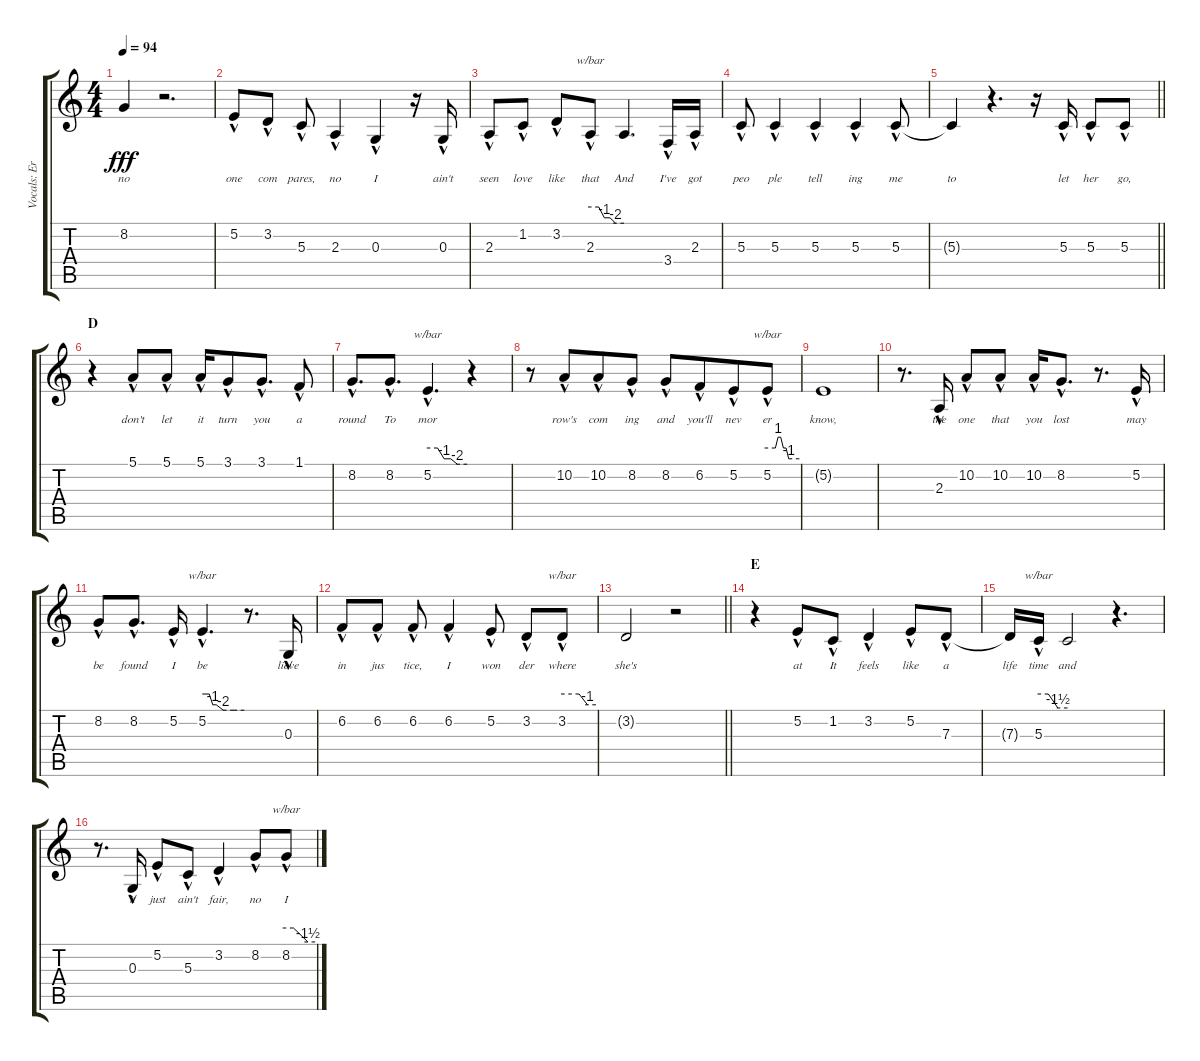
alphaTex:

\track ("Vocals: Eric" "Vocals: Er") {instrument lead2sawtooth}
\staff {score tabs}
\tuning (E4 B3 G3 D3 A2 E2) {hide}
\ts (4 4)
\tempo 94
\clef g2
\ks c
8.2{t}.4{lyrics (0 "no") lyrics (1 "") lyrics (2 "") lyrics (3 "") lyrics (4 "") dy fff} r.2{d} |
5.2{hac}.8{lyrics (0 "one") lyrics (1 "") lyrics (2 "") lyrics (3 "") lyrics (4 "")} 3.2{hac}.8{lyrics (0 "com") lyrics (1 "") lyrics (2 "") lyrics (3 "") lyrics (4 "")} 5.3{hac}.8{lyrics (0 "pares,") lyrics (1 "") lyrics (2 "") lyrics (3 "") lyrics (4 "")} 2.3{hac}.4{lyrics (0 "no") lyrics (1 "") lyrics (2 "") lyrics (3 "") lyrics (4 "")} 0.3{hac}.4{lyrics (0 "I") lyrics (1 "") lyrics (2 "") lyrics (3 "") lyrics (4 "")} r.16 0.3{hac}.16{lyrics (0 "ain't") lyrics (1 "") lyrics (2 "") lyrics (3 "") lyrics (4 "")} |
2.3{hac}.8{lyrics (0 "seen") lyrics (1 "") lyrics (2 "") lyrics (3 "") lyrics (4 "")} 1.2{hac}.8{lyrics (0 "love") lyrics (1 "") lyrics (2 "") lyrics (3 "") lyrics (4 "")} 3.2{hac}.8{lyrics (0 "like") lyrics (1 "") lyrics (2 "") lyrics (3 "") lyrics (4 "")} 2.3{hac}.8{tbe (custom default 0 0 15 0 25 -4 35 -4 45 -8 60 -8) lyrics (0 "that") lyrics (1 "") lyrics (2 "") lyrics (3 "") lyrics (4 "")} 2.3{t}.4{d lyrics (0 "And") lyrics (1 "") lyrics (2 "") lyrics (3 "") lyrics (4 "")} 3.4{hac}.16{lyrics (0 "I've") lyrics (1 "") lyrics (2 "") lyrics (3 "") lyrics (4 "")} 2.3{hac}.16{lyrics (0 "got") lyrics (1 "") lyrics (2 "") lyrics (3 "") lyrics (4 "")} |
5.3{hac}.8{lyrics (0 "peo") lyrics (1 "") lyrics (2 "") lyrics (3 "") lyrics (4 "")} 5.3{hac}.4{lyrics (0 "ple") lyrics (1 "") lyrics (2 "") lyrics (3 "") lyrics (4 "")} 5.3{hac}.4{lyrics (0 "tell") lyrics (1 "") lyrics (2 "") lyrics (3 "") lyrics (4 "")} 5.3{hac}.4{lyrics (0 "ing") lyrics (1 "") lyrics (2 "") lyrics (3 "") lyrics (4 "")} 5.3{hac}.8{lyrics (0 "me") lyrics (1 "") lyrics (2 "") lyrics (3 "") lyrics (4 "")} |
\barLineRight lightlight
5.3{t}.4{lyrics (0 "to") lyrics (1 "") lyrics (2 "") lyrics (3 "") lyrics (4 "")} r.4{d} r.16 5.3{hac}.16{lyrics (0 "let") lyrics (1 "") lyrics (2 "") lyrics (3 "") lyrics (4 "")} 5.3{hac}.8{lyrics (0 "her") lyrics (1 "") lyrics (2 "") lyrics (3 "") lyrics (4 "")} 5.3{hac}.8{lyrics (0 "go,") lyrics (1 "") lyrics (2 "") lyrics (3 "") lyrics (4 "")} |
\section ("" "D")
r.4 5.1{hac}.8{lyrics (0 "don't") lyrics (1 "") lyrics (2 "") lyrics (3 "") lyrics (4 "")} 5.1{hac}.8{lyrics (0 "let") lyrics (1 "") lyrics (2 "") lyrics (3 "") lyrics (4 "")} 5.1{hac}.16{lyrics (0 "it") lyrics (1 "") lyrics (2 "") lyrics (3 "") lyrics (4 "")} 3.1{hac}.8{lyrics (0 "turn") lyrics (1 "") lyrics (2 "") lyrics (3 "") lyrics (4 "")} 3.1{hac}.8{d lyrics (0 "you") lyrics (1 "") lyrics (2 "") lyrics (3 "") lyrics (4 "")} 1.1{hac}.8{lyrics (0 "a") lyrics (1 "") lyrics (2 "") lyrics (3 "") lyrics (4 "")} |
8.2{hac}.8{d lyrics (0 "round") lyrics (1 "") lyrics (2 "") lyrics (3 "") lyrics (4 "")} 8.2{hac}.8{d lyrics (0 "To") lyrics (1 "") lyrics (2 "") lyrics (3 "") lyrics (4 "")} 5.2{hac}.4{d tbe (custom default 0 0 15 0 25 -4 35 -4 45 -8 60 -8) lyrics (0 "mor") lyrics (1 "") lyrics (2 "") lyrics (3 "") lyrics (4 "")} r.4 |
r.8 10.2{hac}.8{lyrics (0 "row's") lyrics (1 "") lyrics (2 "") lyrics (3 "") lyrics (4 "") beam merge} 10.2{hac}.8{lyrics (0 "com") lyrics (1 "") lyrics (2 "") lyrics (3 "") lyrics (4 "")} 8.2{hac}.8{lyrics (0 "ing") lyrics (1 "") lyrics (2 "") lyrics (3 "") lyrics (4 "")} 8.2{hac}.8{lyrics (0 "and") lyrics (1 "") lyrics (2 "") lyrics (3 "") lyrics (4 "")} 6.2{hac}.8{lyrics (0 "you'll") lyrics (1 "") lyrics (2 "") lyrics (3 "") lyrics (4 "") beam merge} 5.2{hac}.8{lyrics (0 "nev") lyrics (1 "") lyrics (2 "") lyrics (3 "") lyrics (4 "")} 5.2{hac}.8{tbe (custom default 0 0 15 0 20 4 25 4 30 0 35 0 40 -4 60 -4) lyrics (0 "er") lyrics (1 "") lyrics (2 "") lyrics (3 "") lyrics (4 "")} |
5.2{t}.1{lyrics (0 "know,") lyrics (1 "") lyrics (2 "") lyrics (3 "") lyrics (4 "")} |
r.8{d} 2.3{hac}.16{lyrics (0 "the") lyrics (1 "") lyrics (2 "") lyrics (3 "") lyrics (4 "")} 10.2{hac}.8{lyrics (0 "one") lyrics (1 "") lyrics (2 "") lyrics (3 "") lyrics (4 "")} 10.2{hac}.8{lyrics (0 "that") lyrics (1 "") lyrics (2 "") lyrics (3 "") lyrics (4 "")} 10.2{hac}.16{lyrics (0 "you") lyrics (1 "") lyrics (2 "") lyrics (3 "") lyrics (4 "")} 8.2{hac}.8{d lyrics (0 "lost") lyrics (1 "") lyrics (2 "") lyrics (3 "") lyrics (4 "")} r.8{d} 5.2{hac}.16{lyrics (0 "may") lyrics (1 "") lyrics (2 "") lyrics (3 "") lyrics (4 "")} |
8.2{hac}.8{lyrics (0 "be") lyrics (1 "") lyrics (2 "") lyrics (3 "") lyrics (4 "")} 8.2{hac}.8{d lyrics (0 "found") lyrics (1 "") lyrics (2 "") lyrics (3 "") lyrics (4 "")} 5.2{hac}.16{lyrics (0 "I") lyrics (1 "") lyrics (2 "") lyrics (3 "") lyrics (4 "")} 5.2{hac}.4{d tbe (custom default 0 0 10 0 15 -4 20 -4 30 -8 45 -8 60 -8) lyrics (0 "be") lyrics (1 "") lyrics (2 "") lyrics (3 "") lyrics (4 "")} r.8{d} 0.3{hac}.16{lyrics (0 "lieve") lyrics (1 "") lyrics (2 "") lyrics (3 "") lyrics (4 "")} |
6.2{hac}.8{lyrics (0 "in") lyrics (1 "") lyrics (2 "") lyrics (3 "") lyrics (4 "")} 6.2{hac}.8{lyrics (0 "jus") lyrics (1 "") lyrics (2 "") lyrics (3 "") lyrics (4 "")} 6.2{hac}.8{lyrics (0 "tice,") lyrics (1 "") lyrics (2 "") lyrics (3 "") lyrics (4 "")} 6.2{hac}.4{lyrics (0 "I") lyrics (1 "") lyrics (2 "") lyrics (3 "") lyrics (4 "")} 5.2{hac}.8{lyrics (0 "won") lyrics (1 "") lyrics (2 "") lyrics (3 "") lyrics (4 "")} 3.2{hac}.8{lyrics (0 "der") lyrics (1 "") lyrics (2 "") lyrics (3 "") lyrics (4 "")} 3.2{hac}.8{tbe (custom default 0 0 30 0 45 -4 60 -4) lyrics (0 "where") lyrics (1 "") lyrics (2 "") lyrics (3 "") lyrics (4 "")} |
\barLineRight lightlight
3.2{t}.2{lyrics (0 "she's") lyrics (1 "") lyrics (2 "") lyrics (3 "") lyrics (4 "")} r.2 |
\section ("" "E")
r.4 5.2{hac}.8{lyrics (0 "at") lyrics (1 "") lyrics (2 "") lyrics (3 "") lyrics (4 "")} 1.2{hac}.8{lyrics (0 "It") lyrics (1 "") lyrics (2 "") lyrics (3 "") lyrics (4 "")} 3.2{hac}.4{lyrics (0 "feels") lyrics (1 "") lyrics (2 "") lyrics (3 "") lyrics (4 "")} 5.2{hac}.8{lyrics (0 "like") lyrics (1 "") lyrics (2 "") lyrics (3 "") lyrics (4 "")} 7.3{hac}.8{lyrics (0 "a") lyrics (1 "") lyrics (2 "") lyrics (3 "") lyrics (4 "")} |
7.3{t}.16{lyrics (0 "life") lyrics (1 "") lyrics (2 "") lyrics (3 "") lyrics (4 "")} 5.3{hac}.16{tbe (custom default 0 0 20 0 40 -6 60 -6) lyrics (0 "time") lyrics (1 "") lyrics (2 "") lyrics (3 "") lyrics (4 "")} 5.3{t}.2{lyrics (0 "and") lyrics (1 "") lyrics (2 "") lyrics (3 "") lyrics (4 "")} r.4{d} |
r.8{d} 0.3{hac}.16{lyrics (0 "it") lyrics (1 "") lyrics (2 "") lyrics (3 "") lyrics (4 "")} 5.2{hac}.8{lyrics (0 "just") lyrics (1 "") lyrics (2 "") lyrics (3 "") lyrics (4 "")} 5.3{hac}.8{lyrics (0 "ain't") lyrics (1 "") lyrics (2 "") lyrics (3 "") lyrics (4 "")} 3.2{hac}.4{lyrics (0 "fair,") lyrics (1 "") lyrics (2 "") lyrics (3 "") lyrics (4 "")} 8.2{hac}.8{lyrics (0 "no") lyrics (1 "") lyrics (2 "") lyrics (3 "") lyrics (4 "")} 8.2{hac}.8{tbe (custom default 0 0 15 0 45 -6 60 -6) lyrics (0 "I") lyrics (1 "") lyrics (2 "") lyrics (3 "") lyrics (4 "")}
